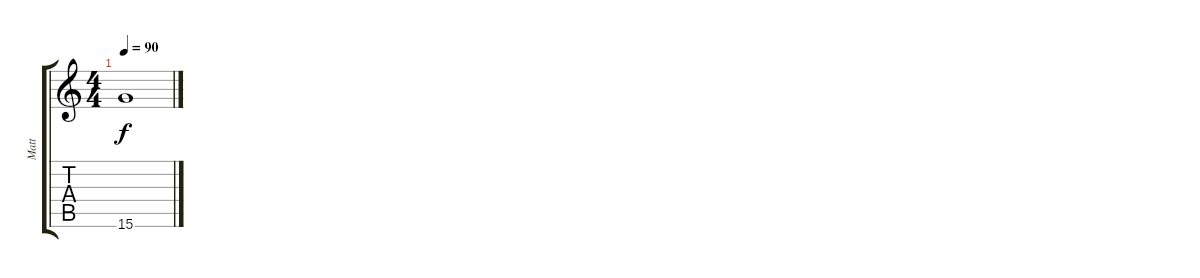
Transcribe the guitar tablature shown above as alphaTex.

\track ("Matt" "Matt") {instrument distortionguitar}
\staff {score tabs}
\tuning (E4 B3 G3 D3 A2 E2) {hide}
\ts (4 4)
\tempo 90
\clef g2
\ks c
15.6{t}.1{dy f}
